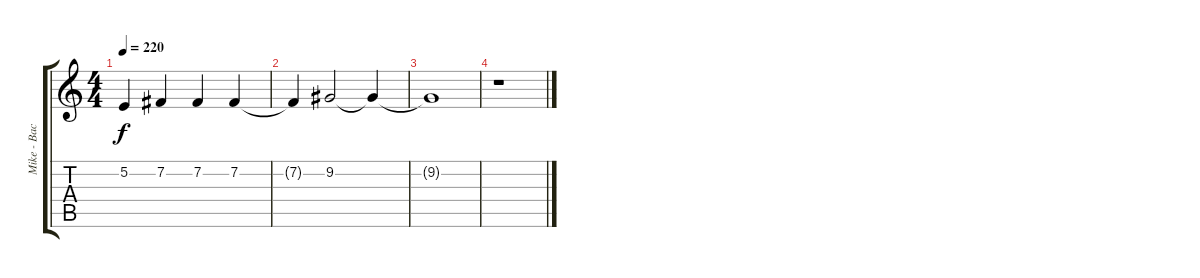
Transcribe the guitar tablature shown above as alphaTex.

\track ("Mike - Backup Vocals" "Mike - Bac") {instrument baritonesax}
\staff {score tabs}
\tuning (E4 B3 G3 D3 A2 E2) {hide}
\ts (4 4)
\tempo 220
\clef g2
\ks c
5.2{t}.4{dy f} 7.2.4 7.2.4 7.2.4 |
7.2{t}.4 9.2.2 9.2{t}.4 |
9.2{t}.1 |
r.1
